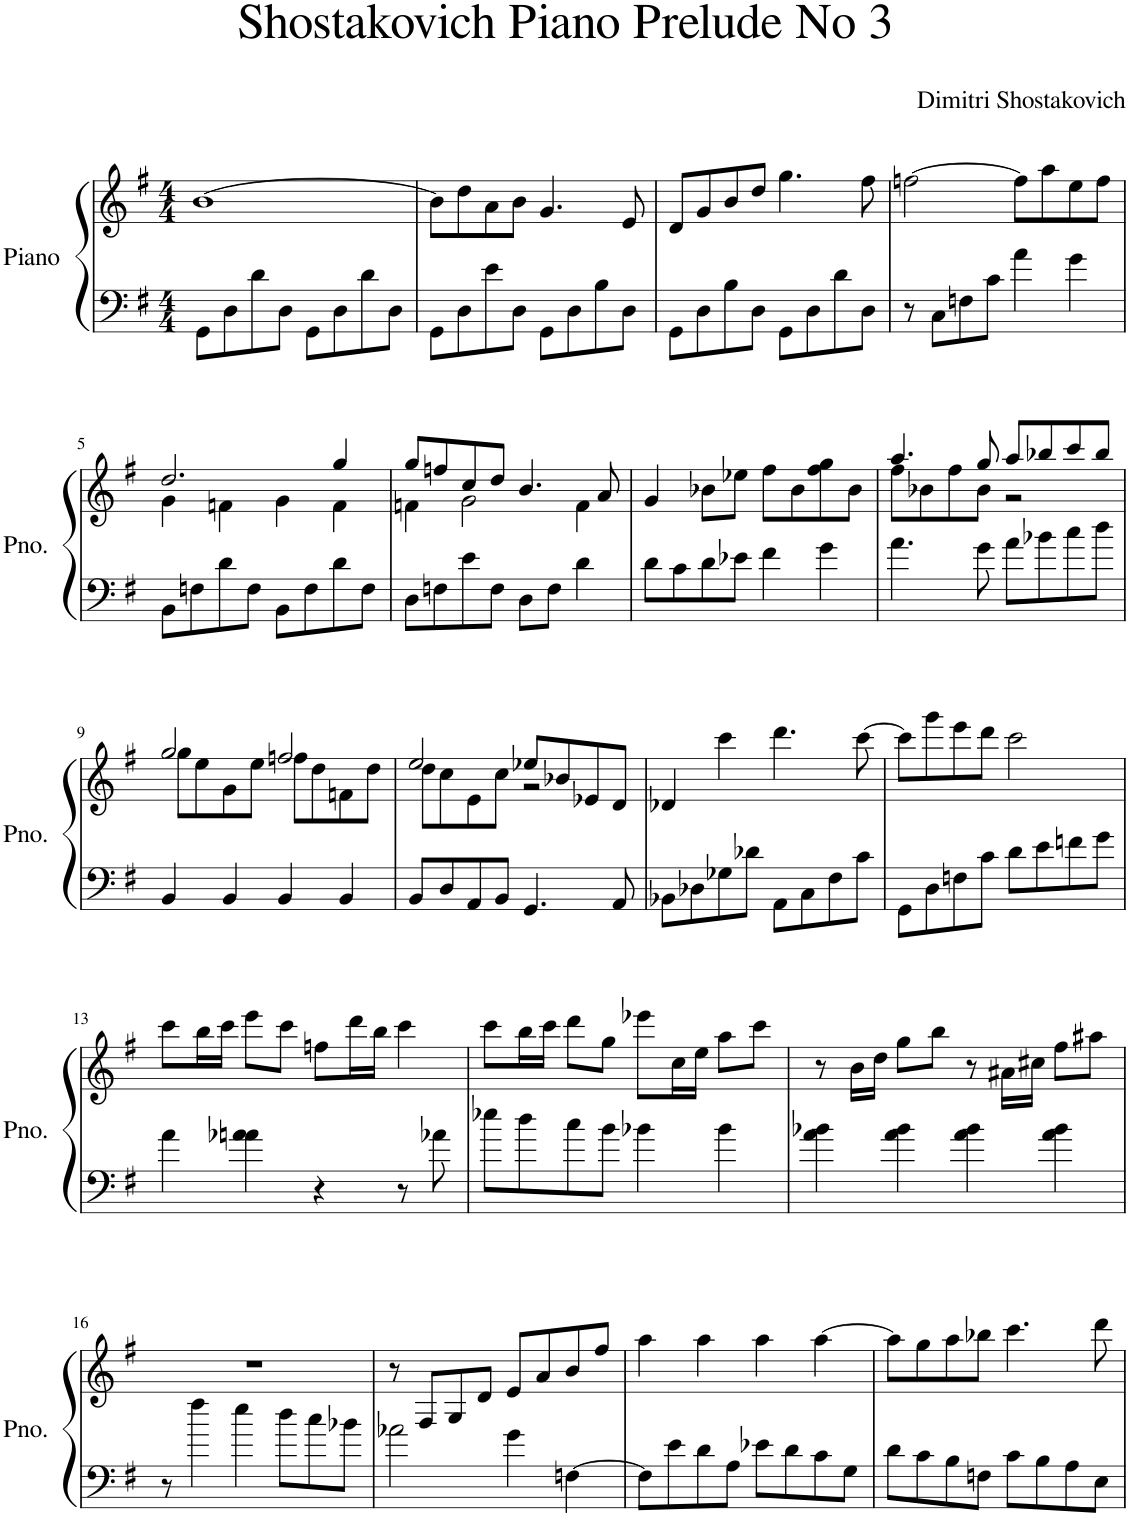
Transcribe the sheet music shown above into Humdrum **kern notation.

**kern	**kern
*part1	*part1
*staff2	*staff1
*I"Piano	*
*I'Pno.	*
*clefF4	*clefG2
*k[f#]	*k[f#]
*M4/4	*M4/4
=1	=1
8GG\L	[1b
8D\	.
8d\	.
8D\J	.
8GG\L	.
8D\	.
8d\	.
8D\J	.
=2	=2
8GG\L	8b\L]
8D\	8dd\
8e\	8a\
8D\J	8b\J
8GG\L	4.g/
8D\	.
8B\	.
8D\J	8e/
=3	=3
8GG\L	8d/L
8D\	8g/
8B\	8b/
8D\J	8dd/J
8GG\L	4.gg\
8D\	.
8d\	.
8D\J	8ff#\
=4	=4
8r	[2ffn\
8C\L	.
8Fn\	.
8c\J	.
4a\	8ff\L]
.	8aa\
4g\	8ee\
.	8ff\J
!!LO:LB:g=z
=5	=5
*	*^
8BB\L	2.dd/	4g\
8Fn\	.	.
8d\	.	4fn\
8F\J	.	.
8BB\L	.	4g\
8F\	.	.
8d\	4gg/	4f\
8F\J	.	.
=6	=6	=6
8D\L	8gg/L	4fn\
8Fn\	8ffn/	.
8e\	8cc/	2g\
8F\J	8dd/J	.
8D\L	4.b/	.
8F\J	.	.
4d\	.	4f\
.	8a/	.
*	*v	*v
=7	=7
8d\L	4g/
8c\	.
8d\	8b-X\L
8e-X\J	8ee-X\J
4f#\	8ff#\L
.	8b-\
4g\	8ff#\ 8gg\
.	8b-\J
=8	=8
*	*^
4.a\	4.aa/	8ff#\L
.	.	8b-X\
.	.	8ff#\
8g\	8gg/	8b-\J
8a\L	8aa/L	2r
8b-X\	8bb-X/	.
8cc\	8ccc/	.
8dd\J	8bb-/J	.
!!LO:LB:g=z	!!
=9	=9	=9
4BB/	2gg/	8gg\L
.	.	8ee\
4BB/	.	8g\
.	.	8ee\J
4BB/	2ffn/	8ff\L
.	.	8dd\
4BB/	.	8fn\
.	.	8dd\J
=10	=10	=10
8BB/L	2ee/	8dd\L
8D/	.	8cc\
8AA/	.	8e\
8BB/J	.	8cc\J
4.GG/	8ee-X/L	2r
.	8b-X/	.
.	8e-X/	.
8AA/	8d/J	.
*	*v	*v
=11	=11
8BB-X\L	4d-X/
8D-X\	.
8G-X\	4ccc\
8d-X\J	.
8AA\L	4.ddd\
8C\	.
8F#\	.
8c\J	[8ccc\
=12	=12
8GG\L	8ccc\L]
8D\	8ggg\
8Fn\	8eee\
8c\J	8ddd\J
8d\L	2ccc\
8e\	.
8fn\	.
8g\J	.
!!LO:LB:g=z
=13	=13
4a\	8ccc\L
.	16bb\L
.	16ccc\JJ
4a-X\ 4an\	8eee\L
.	8ccc\J
4r	8ffn\L
.	16ddd\L
.	16bb\JJ
8r	4ccc\
8a-X\	.
=14	=14
8ee-X\L	8ccc\L
8dd\	16bb\L
.	16ccc\JJ
8cc\	8ddd\L
8b\J	8gg\J
4b-X\	8eee-X\L
.	16cc\L
.	16ee\JJ
4b-\	8aa\L
.	8ccc\J
=15	=15
4a\ 4b-X\	8r
.	16b\LL
.	16dd\JJ
4a\ 4b-\	8gg\L
.	8bb\J
4a\ 4b-\	8r
.	16a#X\LL
.	16cc#X\JJ
4a\ 4b-\	8ff#\L
.	8aa#X\J
!!LO:LB:g=z
=16	=16
8r	1r
4ff#\	.
4ee\	.
8dd\L	.
8cc\	.
8b-X\J	.
=17	=17
2a-X\	8r
.	8F#/L
.	8G/
.	8d/J
4g\	8e/L
.	8a/
[4Fn\	8b/
.	8ff#/J
=18	=18
8F\L]	4aa\
8e\	.
8d\	4aa\
8A\J	.
8e-X\L	4aa\
8d\	.
8c\	[4aa\
8G\J	.
=19	=19
8d\L	8aa\L]
8c\	8gg\
8B\	8aa\
8Fn\J	8bb-X\J
8c\L	4.ccc\
8B\	.
8A\	.
8E\J	8ddd\
=	=
*-	*-
